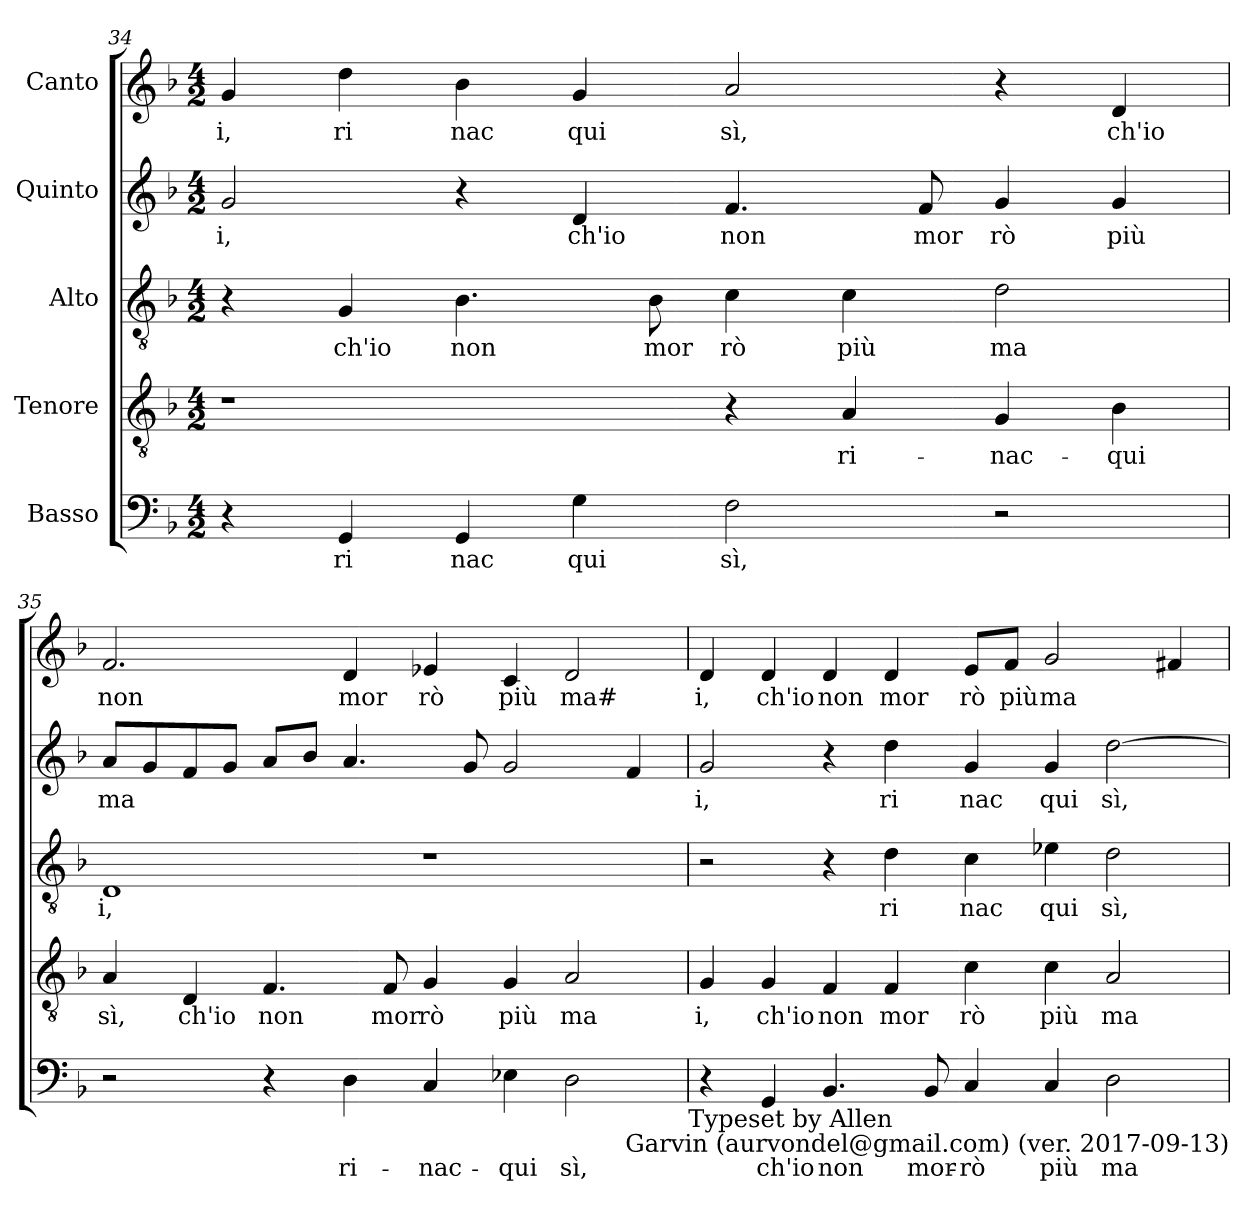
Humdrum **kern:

**kern	**text	**kern	**text	**kern	**text	**kern	**text	**kern	**text
*part5	*part5	*part4	*part4	*part3	*part3	*part2	*part2	*part1	*part1
*staff5	*staff5	*staff4	*staff4	*staff3	*staff3	*staff2	*staff2	*staff1	*staff1
*I"Basso	*	*I"Tenore	*	*I"Alto	*	*I"Quinto	*	*I"Canto	*
*clefF4	*	*clefGv2	*	*clefGv2	*	*clefG2	*	*clefG2	*
*k[b-]	*	*k[b-]	*	*k[b-]	*	*k[b-]	*	*k[b-]	*
*F:	*	*F:	*	*F:	*	*F:	*	*F:	*
*M4/2	*	*M4/2	*	*M4/2	*	*M4/2	*	*M4/2	*
=34	=34	=34	=34	=34	=34	=34	=34	=34	=34
!	!	!	!	!	!	!	!LO:LY:b:cj	!	!LO:LY:b:cj
4r	.	1r	.	4r	.	2g/	i,	4g/	i,
!	!LO:LY:b:cj	!	!	!	!LO:LY:b:cj	!	!	!	!LO:LY:b:cj
4GG/	ri	.	.	4G/	ch'io	.	.	4dd\	ri
!	!LO:LY:b:cj	!	!	!	!LO:LY:b:cj	!	!	!	!LO:LY:b:cj
4GG/	nac	.	.	4.B-\	non	4r	.	4b-\	nac
!	!LO:LY:b:cj	!	!	!	!	!	!LO:LY:b:cj	!	!LO:LY:b:cj
4G\	qui	.	.	.	.	4d/	ch'io	4g/	qui
!	!	!	!	!	!LO:LY:b:cj	!	!	!	!
.	.	.	.	8B-\	mor	.	.	.	.
!	!LO:LY:b:cj	!	!	!	!LO:LY:b:cj	!	!LO:LY:b:cj	!	!LO:LY:b:cj
2F\	sì,	4r	.	4c\	rò	4.f/	non	2a/	sì,
!	!	!	!LO:LY:b:cj	!	!LO:LY:b:cj	!	!	!	!
.	.	4A/	ri-	4c\	più	.	.	.	.
!	!	!	!	!	!	!	!LO:LY:b:cj	!	!
.	.	.	.	.	.	8f/	mor	.	.
!	!	!	!LO:LY:b:cj	!	!LO:LY:b:cj	!	!LO:LY:b:cj	!	!
2r	.	4G/	-nac-	2d\	ma	4g/	rò	4r	.
!	!	!	!LO:LY:b:cj	!	!	!	!LO:LY:b:cj	!	!LO:LY:b:cj
.	.	4B-\	-qui	.	.	4g/	più	4d/	ch'io
!!LO:LB:g=z
=35	=35	=35	=35	=35	=35	=35	=35	=35	=35
!	!	!	!LO:LY:b:cj	!	!LO:LY:b:cj	!	!LO:LY:b	!	!LO:LY:b:cj
2r	.	4A/	sì,	1D	i,	8a/L	ma	2.f/	non
.	.	.	.	.	.	8g/	.	.	.
!	!	!	!LO:LY:b:cj	!	!	!	!	!	!
.	.	4D/	ch'io	.	.	8f/	.	.	.
.	.	.	.	.	.	8g/J	.	.	.
!	!	!	!LO:LY:b:cj	!	!	!	!	!	!
4r	.	4.F/	non	.	.	8a/L	.	.	.
.	.	.	.	.	.	8b-/J	.	.	.
!	!LO:LY:b:cj	!	!	!	!	!	!	!	!LO:LY:b:cj
4D\	ri-	.	.	.	.	4.a/	.	4d/	mor
!	!	!	!LO:LY:b:cj	!	!	!	!	!	!
.	.	8F/	mor	.	.	.	.	.	.
!	!LO:LY:b:cj	!	!LO:LY:b:cj	!	!	!	!	!	!LO:LY:b:cj
4C/	-nac-	4G/	rò	1r	.	.	.	4e-X/	rò
.	.	.	.	.	.	8g/	.	.	.
!	!LO:LY:b:cj	!	!LO:LY:b:cj	!	!	!	!	!	!LO:LY:b:cj
4E-X\	-qui	4G/	più	.	.	2g/	.	4c/	più
!	!LO:LY:b:cj	!	!LO:LY:b:cj	!	!	!	!	!	!LO:LY:b:cj
2D\	sì,	2A/	ma	.	.	.	.	2d/	ma#
.	.	.	.	.	.	4f/	.	.	.
!LO:TX:b:t=Typeset by Allen	!	!	!	!	!	!	!	!	!
=36	=36	=36	=36	=36	=36	=36	=36	=36	=36
!	!	!	!LO:LY:b:cj	!	!	!	!LO:LY:b:cj	!	!LO:LY:b:cj
4r	.	4G/	i,	2r	.	2g/	i,	4d/	i,
!	!LO:LY:b:cj	!	!LO:LY:b:cj	!	!	!	!	!	!LO:LY:b:cj
4GG/	ch'io	4G/	ch'io	.	.	.	.	4d/	ch'io
!	!LO:LY:b:cj	!	!LO:LY:b:cj	!	!	!	!	!	!LO:LY:b:cj
4.BB-/	non	4F/	non	4r	.	4r	.	4d/	non
!	!	!	!LO:LY:b:cj	!	!LO:LY:b:cj	!	!LO:LY:b:cj	!	!LO:LY:b:cj
.	.	4F/	mor	4d\	ri	4dd\	ri	4d/	mor
!	!LO:LY:b:cj	!	!	!	!	!	!	!	!
8BB-/	mor-	.	.	.	.	.	.	.	.
!	!LO:LY:b:cj	!	!LO:LY:b:cj	!	!LO:LY:b:cj	!	!LO:LY:b:cj	!	!LO:LY:b:cj
4C/	-rò	4c\	rò	4c\	nac	4g/	nac	8e/L	rò
!	!	!	!	!	!	!	!	!	!LO:LY:b:cj
.	.	.	.	.	.	.	.	8f/J	più
!	!LO:LY:b:cj	!	!LO:LY:b:cj	!	!LO:LY:b:cj	!	!LO:LY:b:cj	!	!LO:LY:b
4C/	più	4c\	più	4e-X\	qui	4g/	qui	2g/	ma
!	!LO:LY:b:cj	!	!LO:LY:b:cj	!	!LO:LY:b:cj	!	!LO:LY:b:cj	!	!
2D\	ma-	2A/	ma	2d\	sì,	[>2dd\	sì,	.	.
.	.	.	.	.	.	.	.	4f#/	.
!LO:TX:b:t=Garvin (aurvondel@gmail.com) (ver. 2017-09-13)	!	!	!	!	!	!	!	!	!
=	=	=	=	=	=	=	=	=	=
*-	*-	*-	*-	*-	*-	*-	*-	*-	*-
